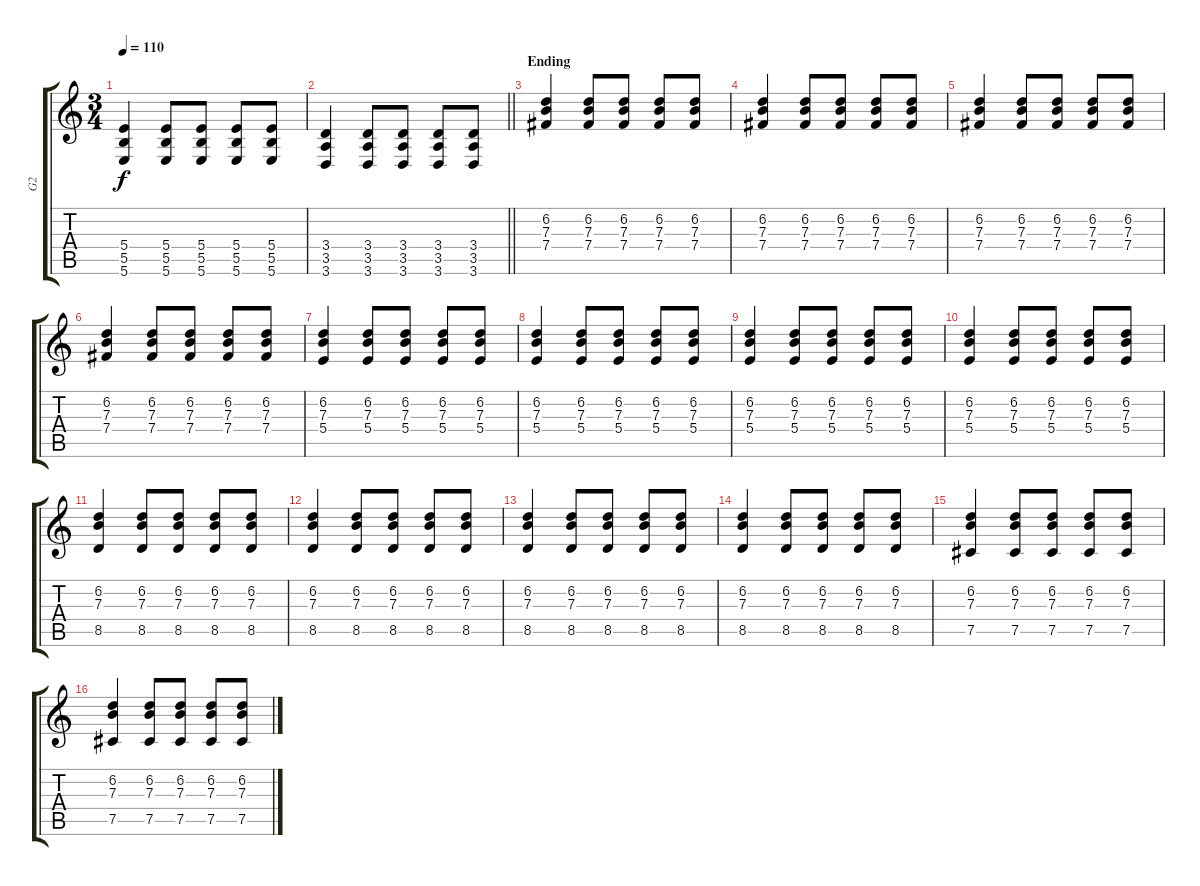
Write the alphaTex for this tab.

\track ("G2" "G2") {instrument distortionguitar}
\staff {score tabs}
\tuning (Db4 Ab3 E3 B2 Gb2 B1) {hide}
\ts (3 4)
\tempo 110
\clef g2
\ks c
(5.4 5.5 5.6).4{dy f} (5.4 5.5 5.6).8 (5.4 5.5 5.6).8 (5.4 5.5 5.6).8 (5.4 5.5 5.6).8 |
\barLineRight lightlight
(3.4 3.5 3.6).4 (3.4 3.5 3.6).8 (3.4 3.5 3.6).8 (3.4 3.5 3.6).8 (3.4 3.5 3.6).8 |
\section ("" "Ending")
(6.2 7.3 7.4).4 (6.2 7.3 7.4).8 (6.2 7.3 7.4).8 (6.2 7.3 7.4).8 (6.2 7.3 7.4).8 |
(6.2 7.3 7.4).4 (6.2 7.3 7.4).8 (6.2 7.3 7.4).8 (6.2 7.3 7.4).8 (6.2 7.3 7.4).8 |
(6.2 7.3 7.4).4 (6.2 7.3 7.4).8 (6.2 7.3 7.4).8 (6.2 7.3 7.4).8 (6.2 7.3 7.4).8 |
(6.2 7.3 7.4).4 (6.2 7.3 7.4).8 (6.2 7.3 7.4).8 (6.2 7.3 7.4).8 (6.2 7.3 7.4).8 |
(6.2 7.3 5.4).4 (6.2 7.3 5.4).8 (6.2 7.3 5.4).8 (6.2 7.3 5.4).8 (6.2 7.3 5.4).8 |
(6.2 7.3 5.4).4 (6.2 7.3 5.4).8 (6.2 7.3 5.4).8 (6.2 7.3 5.4).8 (6.2 7.3 5.4).8 |
(6.2 7.3 5.4).4 (6.2 7.3 5.4).8 (6.2 7.3 5.4).8 (6.2 7.3 5.4).8 (6.2 7.3 5.4).8 |
(6.2 7.3 5.4).4 (6.2 7.3 5.4).8 (6.2 7.3 5.4).8 (6.2 7.3 5.4).8 (6.2 7.3 5.4).8 |
(6.2 7.3 8.5).4 (6.2 7.3 8.5).8 (6.2 7.3 8.5).8 (6.2 7.3 8.5).8 (6.2 7.3 8.5).8 |
(6.2 7.3 8.5).4 (6.2 7.3 8.5).8 (6.2 7.3 8.5).8 (6.2 7.3 8.5).8 (6.2 7.3 8.5).8 |
(6.2 7.3 8.5).4 (6.2 7.3 8.5).8 (6.2 7.3 8.5).8 (6.2 7.3 8.5).8 (6.2 7.3 8.5).8 |
(6.2 7.3 8.5).4 (6.2 7.3 8.5).8 (6.2 7.3 8.5).8 (6.2 7.3 8.5).8 (6.2 7.3 8.5).8 |
(6.2 7.3 7.5).4 (6.2 7.3 7.5).8 (6.2 7.3 7.5).8 (6.2 7.3 7.5).8 (6.2 7.3 7.5).8 |
(6.2 7.3 7.5).4 (6.2 7.3 7.5).8 (6.2 7.3 7.5).8 (6.2 7.3 7.5).8 (6.2 7.3 7.5).8
